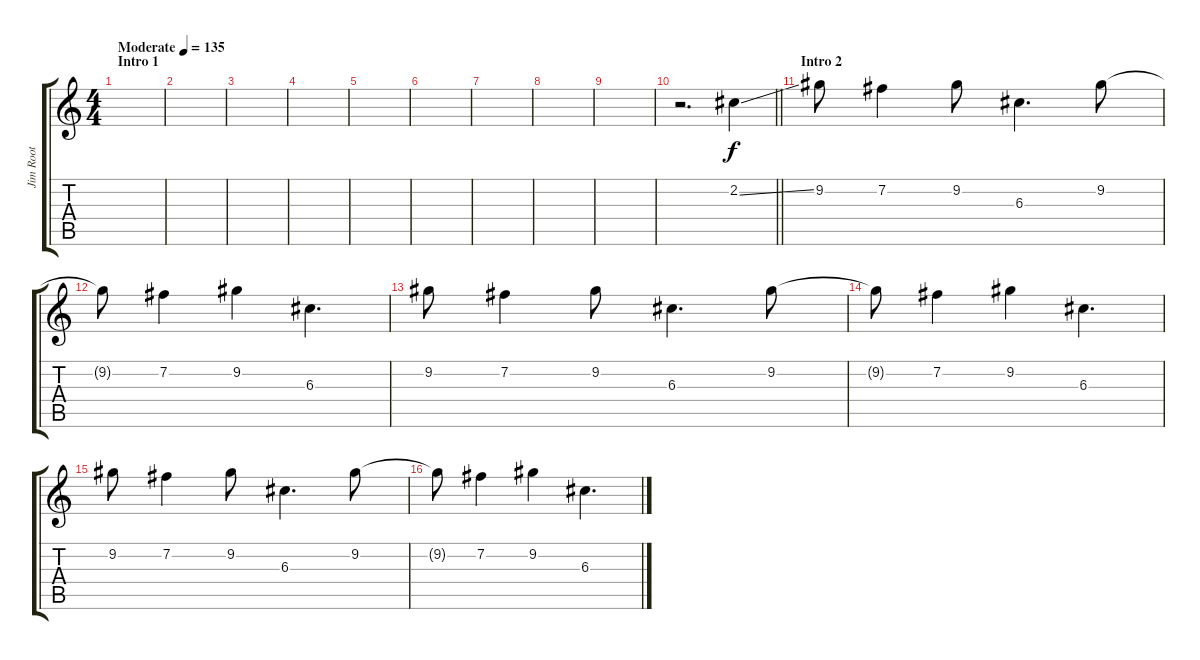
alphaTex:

\track ("Jim Root" "Jim Root") {instrument distortionguitar}
\staff {score tabs}
\tuning (E4 B3 G3 D3 A2 E2) {hide}
\ts (4 4)
\section ("" "Intro 1")
\tempo (135 "Moderate")
\clef g2
\ks c
|
|
|
|
|
|
|
|
|
\barLineRight lightlight
r.2{d} 2.2{ss}.4 |
\section ("" "Intro 2")
9.2.8 7.2.4 9.2.8 6.3.4{d} 9.2.8 |
9.2{t}.8 7.2.4 9.2.4 6.3.4{d} |
9.2.8 7.2.4 9.2.8 6.3.4{d} 9.2.8 |
9.2{t}.8 7.2.4 9.2.4 6.3.4{d} |
9.2.8 7.2.4 9.2.8 6.3.4{d} 9.2.8 |
9.2{t}.8 7.2.4 9.2.4 6.3.4{d}
